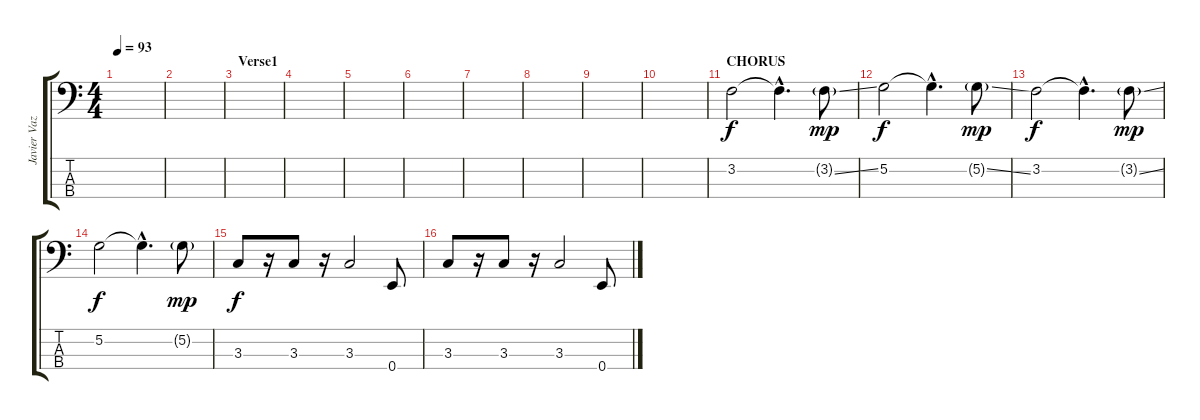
\track ("Javier Vaz Martins" "Javier Vaz") {instrument electricbassfinger}
\staff {score tabs}
\tuning (G2 D2 A1 E1) {hide}
\ts (4 4)
\tempo 93
\clef f4
\ks c
|
|
\section ("" "Verse1")
|
|
|
|
|
|
|
|
\section ("" "CHORUS")
3.2.2 3.2{hac t}.4{d} 3.2{ss g}.8{dy mp} |
5.2.2{dy f} 5.2{hac t}.4{d} 5.2{ss g}.8{dy mp} |
3.2.2{dy f} 3.2{hac t}.4{d} 3.2{ss g}.8{dy mp} |
5.2.2{dy f} 5.2{hac t}.4{d} 5.2{g}.8{dy mp} |
3.3.8{dy f} r.16 3.3.8 r.16 3.3.2 0.4.8 |
3.3.8 r.16 3.3.8 r.16 3.3.2 0.4.8
